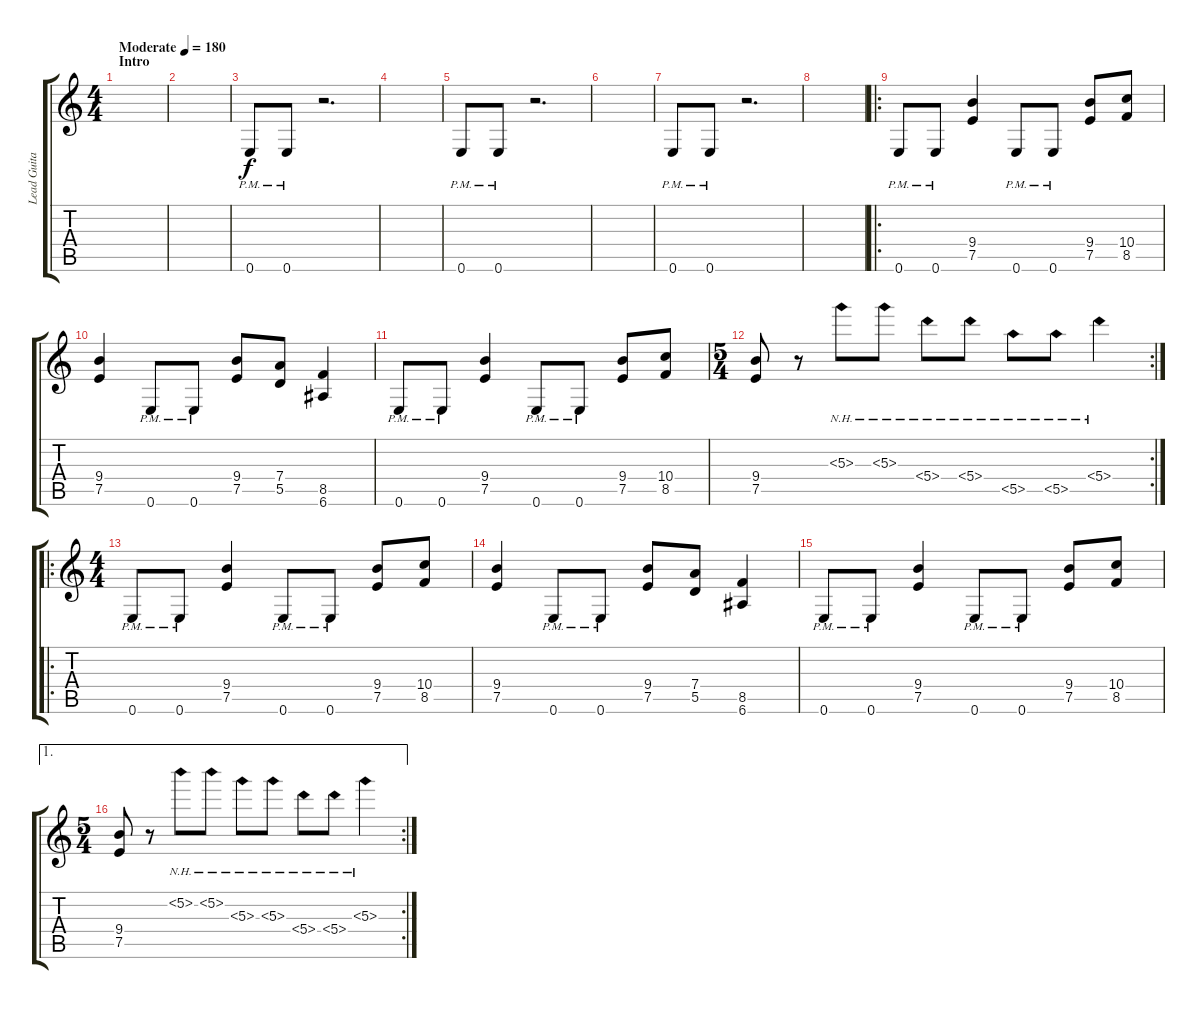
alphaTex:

\track ("Lead Guitar" "Lead Guita") {instrument distortionguitar}
\staff {score tabs}
\tuning (E4 B3 G3 D3 A2 E2) {hide}
\ts (4 4)
\section ("" "Intro")
\tempo (180 "Moderate")
\clef g2
\ks c
|
|
0.6{pm}.8 0.6{pm}.8 r.2{d} |
|
0.6{pm}.8 0.6{pm}.8 r.2{d} |
|
0.6{pm}.8 0.6{pm}.8 r.2{d} |
|
\ro
0.6{pm}.8 0.6{pm}.8 (9.4 7.5).4 0.6{pm}.8 0.6{pm}.8 (9.4 7.5).8 (10.4 8.5).8 |
(9.4 7.5).4 0.6{pm}.8 0.6{pm}.8 (9.4 7.5).8 (7.4 5.5).8 (8.5 6.6).4 |
0.6{pm}.8 0.6{pm}.8 (9.4 7.5).4 0.6{pm}.8 0.6{pm}.8 (9.4 7.5).8 (10.4 8.5).8 |
\rc 2
\ts (5 4)
(9.4 7.5).8 r.8 5.3{nh}.8 5.3{nh}.8 5.4{nh}.8 5.4{nh}.8 5.5{nh}.8 5.5{nh}.8 5.4{nh}.4 |
\ro
\ts (4 4)
0.6{pm}.8 0.6{pm}.8 (9.4 7.5).4 0.6{pm}.8 0.6{pm}.8 (9.4 7.5).8 (10.4 8.5).8 |
(9.4 7.5).4 0.6{pm}.8 0.6{pm}.8 (9.4 7.5).8 (7.4 5.5).8 (8.5 6.6).4 |
0.6{pm}.8 0.6{pm}.8 (9.4 7.5).4 0.6{pm}.8 0.6{pm}.8 (9.4 7.5).8 (10.4 8.5).8 |
\ae 1
\rc 2
\ts (5 4)
(9.4 7.5).8 r.8 5.2{nh}.8 5.2{nh}.8 5.3{nh}.8 5.3{nh}.8 5.4{nh}.8 5.4{nh}.8 5.3{nh}.4
